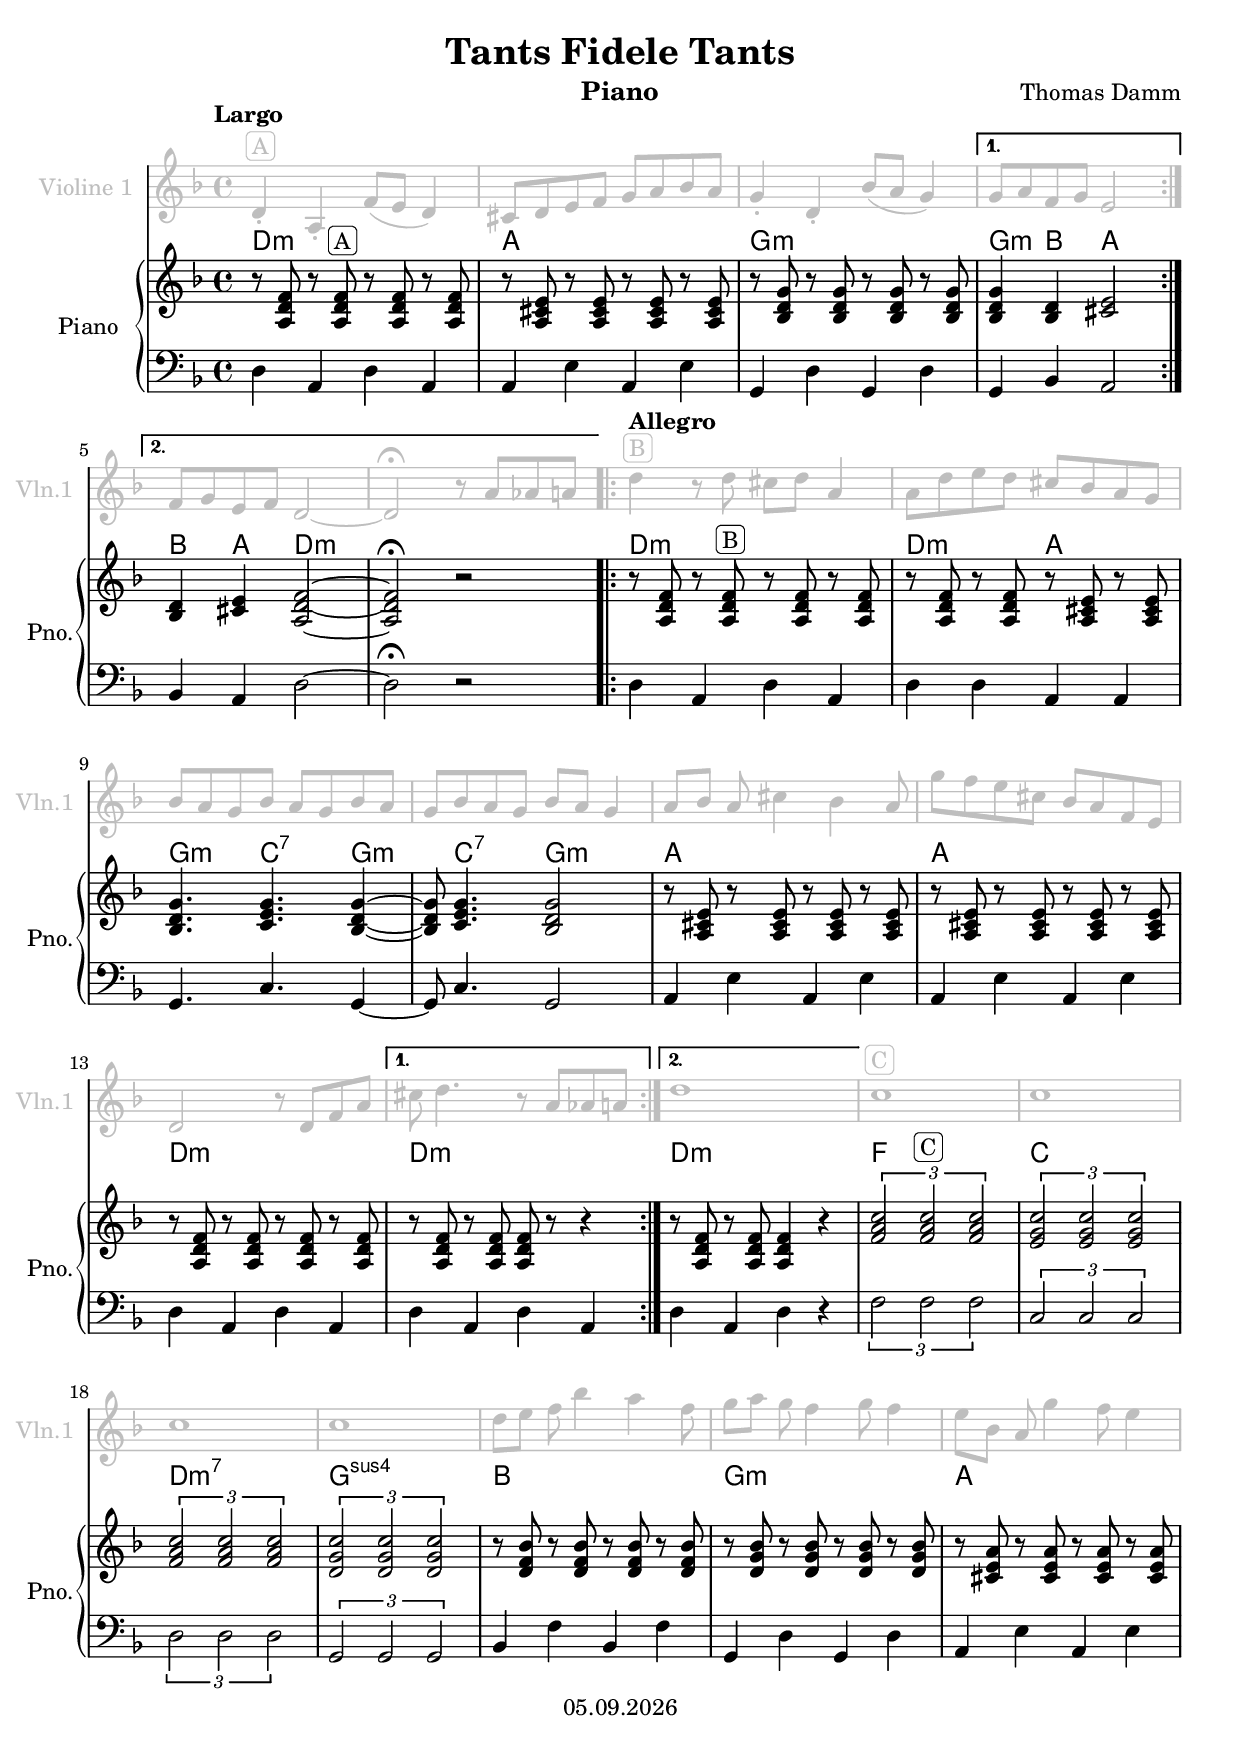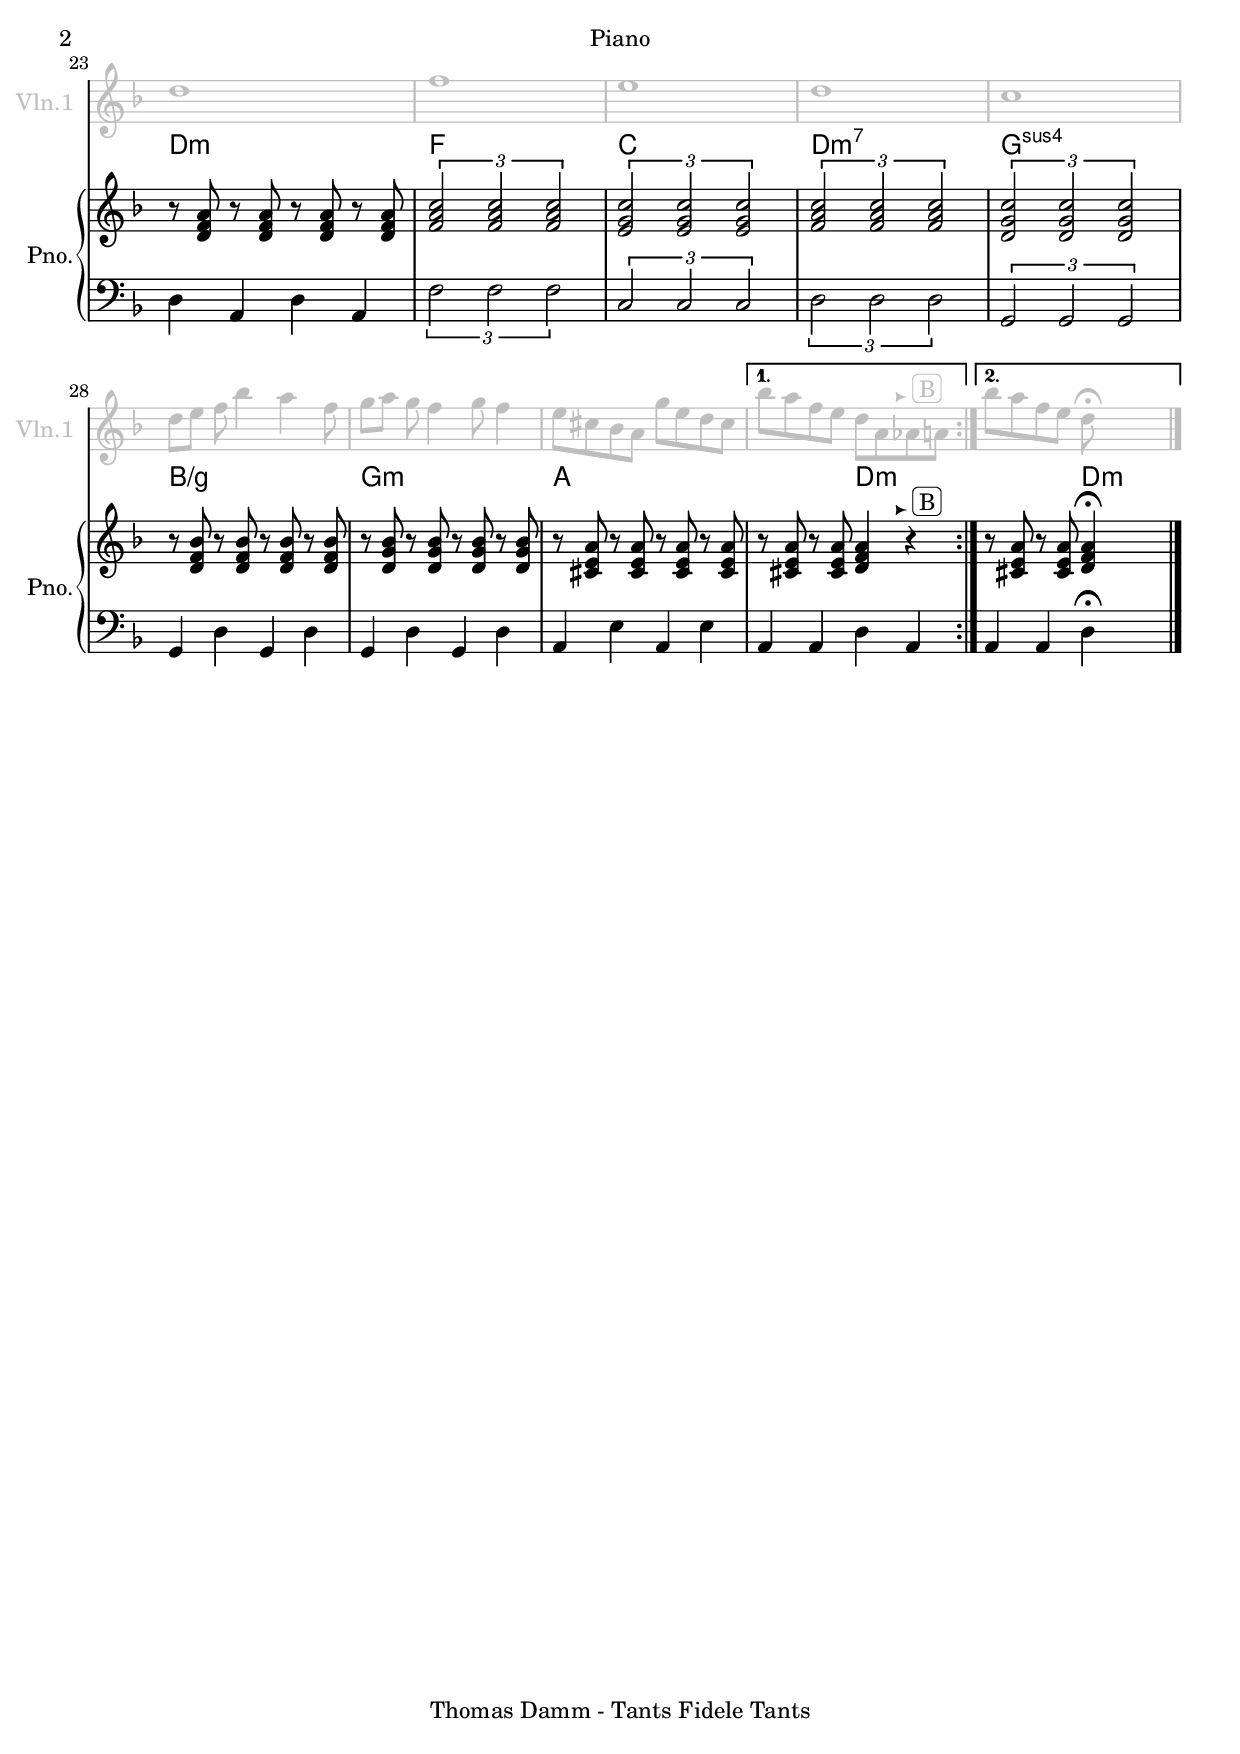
\version "2.18.2"

\include "../globals.ily"
\include "../voices/violin1.ily"
\version "2.18.2"

\include "../globals.ily"

pianoTreble = \relative c' {
  \globalSettings
  \clef treble
  \repeat volta 2 {
    \repeat volta 2 {
      \tempo Largo
      r8 <a d f> r <a d f>^\markup { \rounded-box A } r <a d f> r <a d f>  | 
      r8 <a cis e> r <a cis e> r <a cis e> r <a cis e> | 
      r8 <bes d g> r <bes d g> r <bes d g> r <bes d g> |
    }
    \alternative {
     { 
      <bes d g>4 <bes d> <cis e>2 |  
     }
     { 
      <bes d>4 <cis e> <a d f>2~ | 
      <a d f>2\fermata r2 |
     }
    }
    \repeat volta 2 {
      \tempo Allegro
      r8 <a d f> r <a d f>^\markup { \rounded-box B } r <a d f> r <a d f> |
      r8 <a d f> r <a d f> r <a cis e> r <a cis e> |
      <bes d g>4. <c e g>4. <bes d g>4~ | 
      
      <bes d g>8 <c e g>4. <bes d g>2 |
      r8 <a cis e> r <a cis e> r <a cis e> r <a cis e> |
      r8 <a cis e> r <a cis e> r <a cis e> r <a cis e> |
      r8 <a d f> r <a d f> r <a d f> r <a d f> |
    }
    \alternative {
      {
        r8 <a d f> r <a d f> <a d f> r r4 |  
      }
      {
        r8 <a d f> r <a d f> <a d f>4 r4 |  
      }
    }
    
    \tuplet 3/2 {<f' a c>2 <f a c>^\markup { \rounded-box C } <f a c>}|
    \tuplet 3/2 {<e g c>2 <e g c> <e g c>} |
    \tuplet 3/2 {<f a c>2 <f a c> <f a c>} |

    \tuplet 3/2 {<d g c>2 <d g c> <d g c>} |
    r8 <d f bes> r <d f bes> r <d f bes> r <d f bes> |
    r8 <d g bes> r <d g bes> r <d g bes> r <d g bes> |
    r8 <cis e a> r <cis e a> r <cis e a> r <cis e a> |
    
    r8 <d f a> r <d f a> r <d f a> r <d f a> |
    \tuplet 3/2 {<f a c>2 <f a c> <f a c>} |
    \tuplet 3/2 {<e g c>2 <e g c> <e g c>} |
    \tuplet 3/2 {<f a c>2 <f a c> <f a c>} |
    \tuplet 3/2 {<d g c>2 <d g c> <d g c>} |
    
    r8 <d f bes> r <d f bes> r <d f bes> r <d f bes> |
    r8 <d g bes> r <d g bes> r <d g bes> r <d g bes> |
    r8 <cis e a> r <cis e a> r <cis e a> r <cis e a> |
  }
  \alternative {
    { r8 <cis e a> r <cis e a> <d f a>4 r4^ \markup { \arrow-head #X #RIGHT ##t \rounded-box B } | }
    { r8 <cis e a> r <cis e a> <d f a>4 \fermata s4 | }
  }
  \bar "|."   
}

pianoBass = \relative c {  
  \globalSettings
  \clef bass
  \repeat volta 2 {
    \repeat volta 2 {
      d4 a d a | a e' a, e' | g, d' g, d' | 
    }
    \alternative {
      { g, bes a2 | }
      { bes4 a d2~ | d2\fermata r2 | }
    }
    \repeat volta 2 {
    d4 a d a | d d a a | g4. c g4~ | 
    g8 c4. g2 | a4 e' a, e' | a, e' a, e' | d a d a |
    
    }
    \alternative {
      { d4 a d a | }
      { d a d r | }
    }
    \tuplet 3/2 { f2 f f } | \tuplet 3/2 { c2 c c } | \tuplet 3/2 { d2 d d } |
    
    \tuplet 3/2 { g,2 g g } | bes4 f' bes, f' | g, d' g, d' | a e' a, e' |
    
    d4 a d a | \tuplet 3/2 { f'2 f f } | \tuplet 3/2 { c2 c c } | \tuplet 3/2 { d2 d d } | \tuplet 3/2 { g,2 g g } |
    
    g4 d' g, d' | g, d' g, d' | a e' a, e' | 
  }
  \alternative {
    { a, a d a | }
    { a a d \fermata s4 | }
  }
  
}

\version "2.18.2"

\include "../globals.ily"

guitarChords = \chordmode {
    d1:m | a | g:m | g4:m bes a2 |
    bes4 a d2:m | s1 | d1:m | d2:m a | g4.:m c:7 g4:m
    s8 c4.:7 g2:m | a1 | a1 | d:m | d:m |
    d1:m | f | c | d:m7 | g:sus4 | bes1 | g:m | a
    d:m | f | c | d:m7 | g:sus4
    bes/g | g:m | a | s2 d:m | s2 d:m
}


\header {
  instrument = "Piano"
}

\score {
  <<
    \new Staff \with { instrumentName = "Violine 1" shortInstrumentName = "Vln.1" } { 
      \applyContext #(override-color-for-all-grobs (x11-color 'gray))
      \violinI 
    }
    \new ChordNames { \germanChords \guitarChords }
    \new PianoStaff \with { instrumentName = "Piano" shortInstrumentName = "Pno." } { << \new Staff { \pianoTreble } \new Staff { \pianoBass } >> }
  >>
  \layout {
    indent = 1.5\cm
    short-indent = 0.5\cm
  }
}
